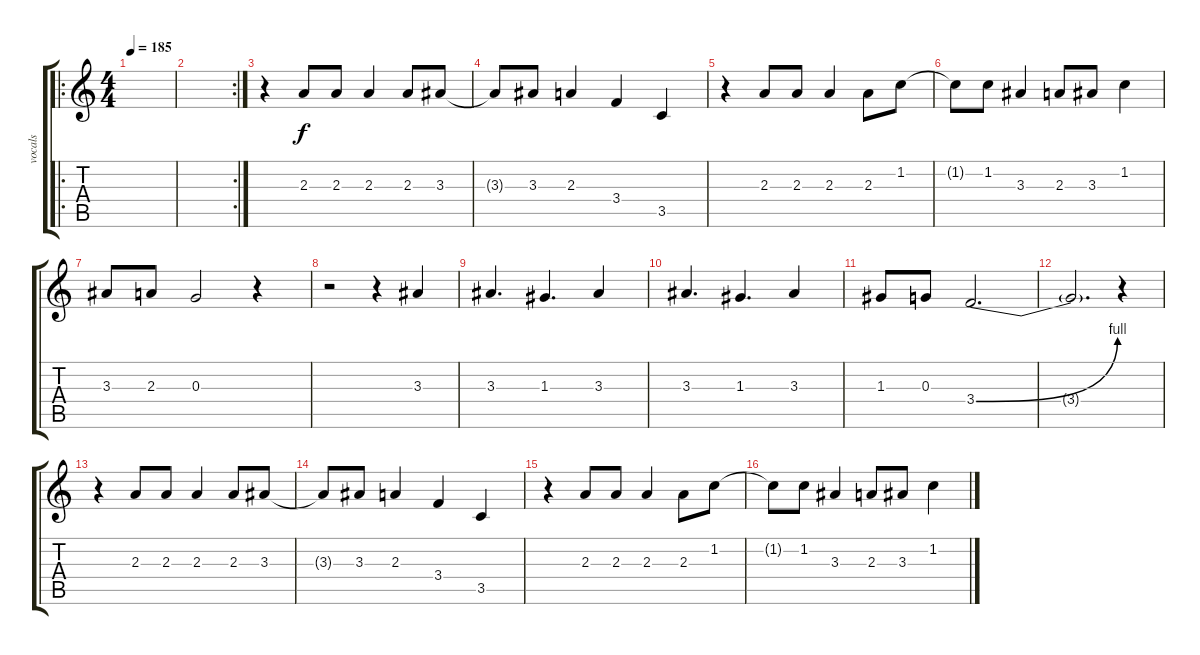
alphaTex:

\track ("vocals" "vocals") {instrument distortionguitar}
\staff {score tabs}
\tuning (E4 B3 G3 D3 A2 E2) {hide}
\ro
\ts (4 4)
\tempo 185
\clef g2
\ks c
|
\rc 2
|
r.4 2.3.8 2.3.8 2.3.4 2.3.8 3.3.8 |
3.3{t}.8 3.3.8 2.3.4 3.4.4 3.5.4 |
r.4 2.3.8 2.3.8 2.3.4 2.3.8 1.2.8 |
1.2{t}.8 1.2.8 3.3.4 2.3.8 3.3.8 1.2.4 |
3.3.8 2.3.8 0.3.2 r.4 |
r.2 r.4 3.3.4 |
3.3.4{d} 1.3.4{d} 3.3.4 |
3.3.4{d} 1.3.4{d} 3.3.4 |
1.3.8 0.3.8 3.4{be (bend 0 0 60 4)}.2{d} |
3.4{t}.2{d} r.4 |
r.4 2.3.8 2.3.8 2.3.4 2.3.8 3.3.8 |
3.3{t}.8 3.3.8 2.3.4 3.4.4 3.5.4 |
r.4 2.3.8 2.3.8 2.3.4 2.3.8 1.2.8 |
1.2{t}.8 1.2.8 3.3.4 2.3.8 3.3.8 1.2.4
